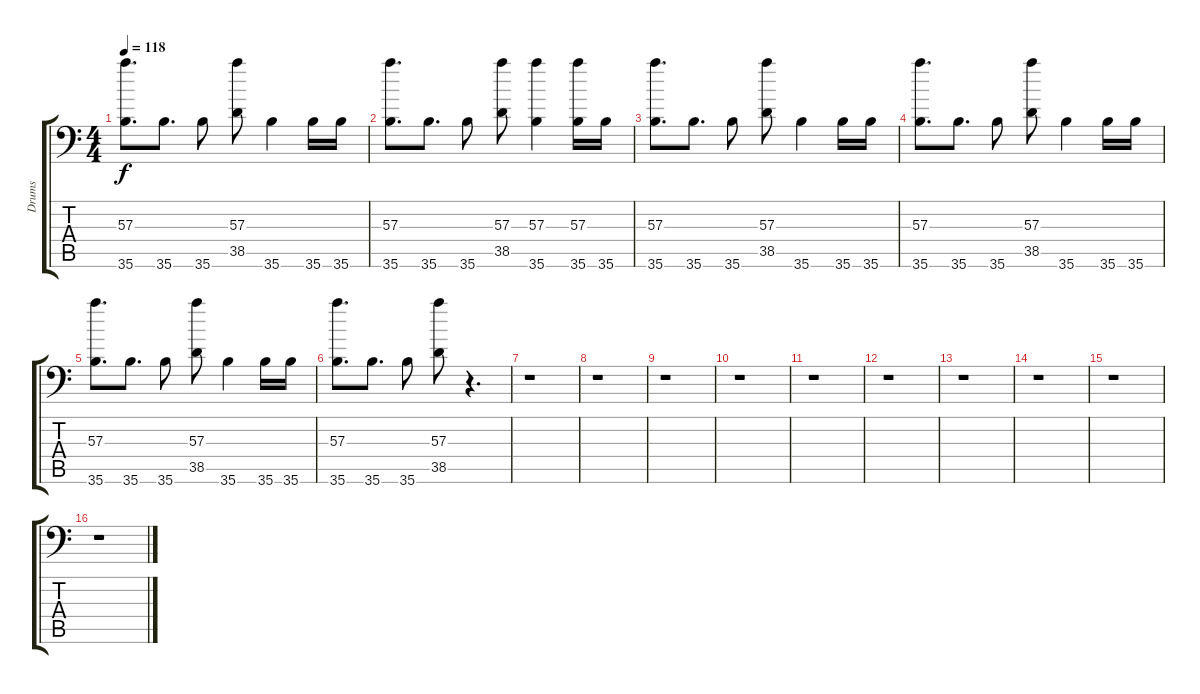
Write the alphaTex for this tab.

\track ("Drums" "Drums") {instrument acousticgrandpiano}
\staff {score tabs}
\tuning (C-1 C-1 C-1 C-1 C-1 C-1) {hide}
\ts (4 4)
\tempo 118
\clef f4
\ks c
(57.3 35.6).8{d dy f} 35.6.8{d} 35.6.8 (57.3 38.5).8 35.6.4 35.6.16 35.6.16 |
(57.3 35.6).8{d} 35.6.8{d} 35.6.8 (57.3 38.5).8 (57.3 35.6).4 (57.3 35.6).16 35.6.16 |
(57.3 35.6).8{d} 35.6.8{d} 35.6.8 (57.3 38.5).8 35.6.4 35.6.16 35.6.16 |
(57.3 35.6).8{d} 35.6.8{d} 35.6.8 (57.3 38.5).8 35.6.4 35.6.16 35.6.16 |
(57.3 35.6).8{d} 35.6.8{d} 35.6.8 (57.3 38.5).8 35.6.4 35.6.16 35.6.16 |
(57.3 35.6).8{d} 35.6.8{d} 35.6.8 (57.3 38.5).8 r.4{d} |
r.1 |
r.1 |
r.1 |
r.1 |
r.1 |
r.1 |
r.1 |
r.1 |
r.1 |
r.1
